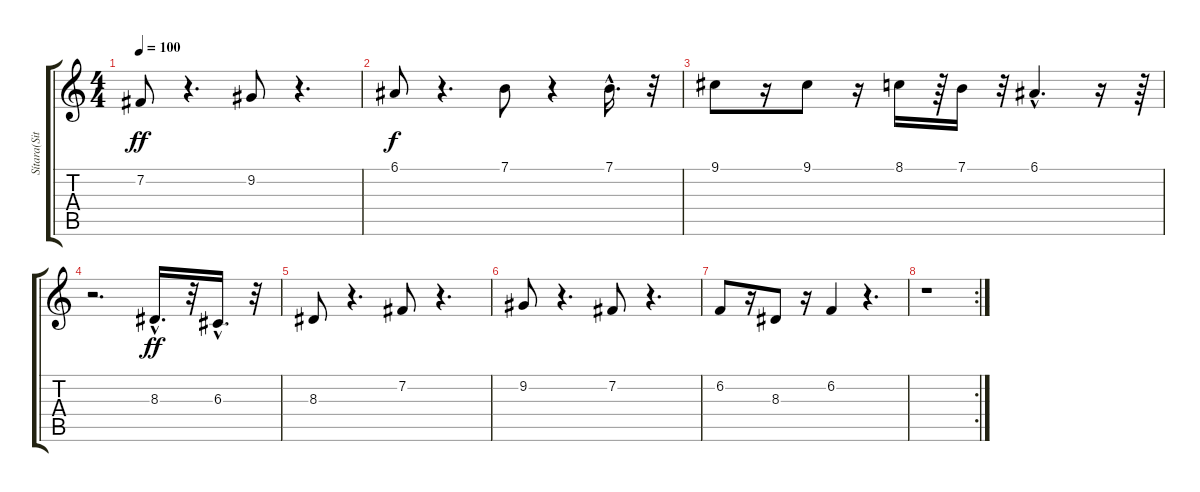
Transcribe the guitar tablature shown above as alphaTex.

\track ("Sítara(Sitar)" "Sítara(Sit") {instrument sitar}
\staff {score tabs}
\tuning (E4 B3 G3 D3 A2 E2) {hide}
\ts (4 4)
\tempo 100
\clef g2
\ks c
7.2.8{dy ff} r.4{d} 9.2.8 r.4{d} |
6.1.8{dy f} r.4{d} 7.1.8 r.4 7.1{hac}.16{d} r.32 |
9.1.8 r.16 9.1.8 r.16 8.1.16 r.64 7.1.16 r.32 6.1{hac}.4{d} r.16 r.64 |
r.2{d} 8.3{hac}.16{d dy ff} r.32 6.3{hac}.16{d} r.32 |
8.3.8 r.4{d} 7.2.8 r.4{d} |
9.2.8 r.4{d} 7.2.8 r.4{d} |
6.2.8 r.16 8.3.8 r.16 6.2.4 r.4{d} |
\rc 2
r.1
